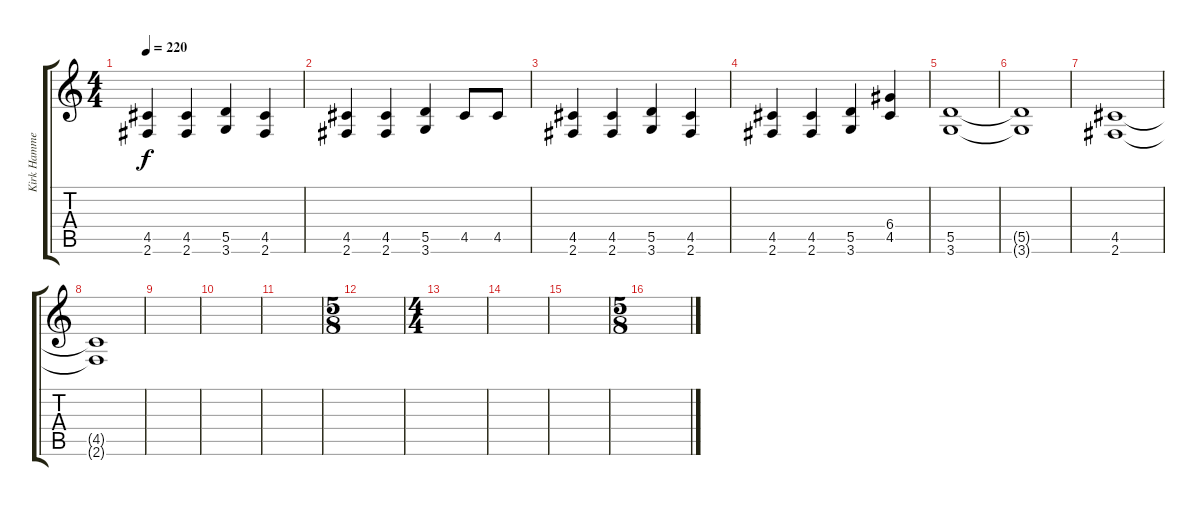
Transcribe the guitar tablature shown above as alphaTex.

\track ("Kirk Hammett Distortion" "Kirk Hamme") {instrument distortionguitar}
\staff {score tabs}
\tuning (E4 B3 G3 D3 A2 E2) {hide}
\ts (4 4)
\tempo 220
\clef g2
\ks c
(4.5 2.6).4{dy f} (4.5 2.6).4 (5.5 3.6).4 (4.5 2.6).4 |
(4.5 2.6).4 (4.5 2.6).4 (5.5 3.6).4 4.5.8 4.5.8 |
(4.5 2.6).4 (4.5 2.6).4 (5.5 3.6).4 (4.5 2.6).4 |
(4.5 2.6).4 (4.5 2.6).4 (5.5 3.6).4 (6.4 4.5).4 |
(5.5 3.6).1 |
(5.5{t} 3.6{t}).1 |
(4.5 2.6).1 |
(4.5{t} 2.6{t}).1 |
|
|
|
\ts (5 8)
|
\ts (4 4)
|
|
|
\ts (5 8)
